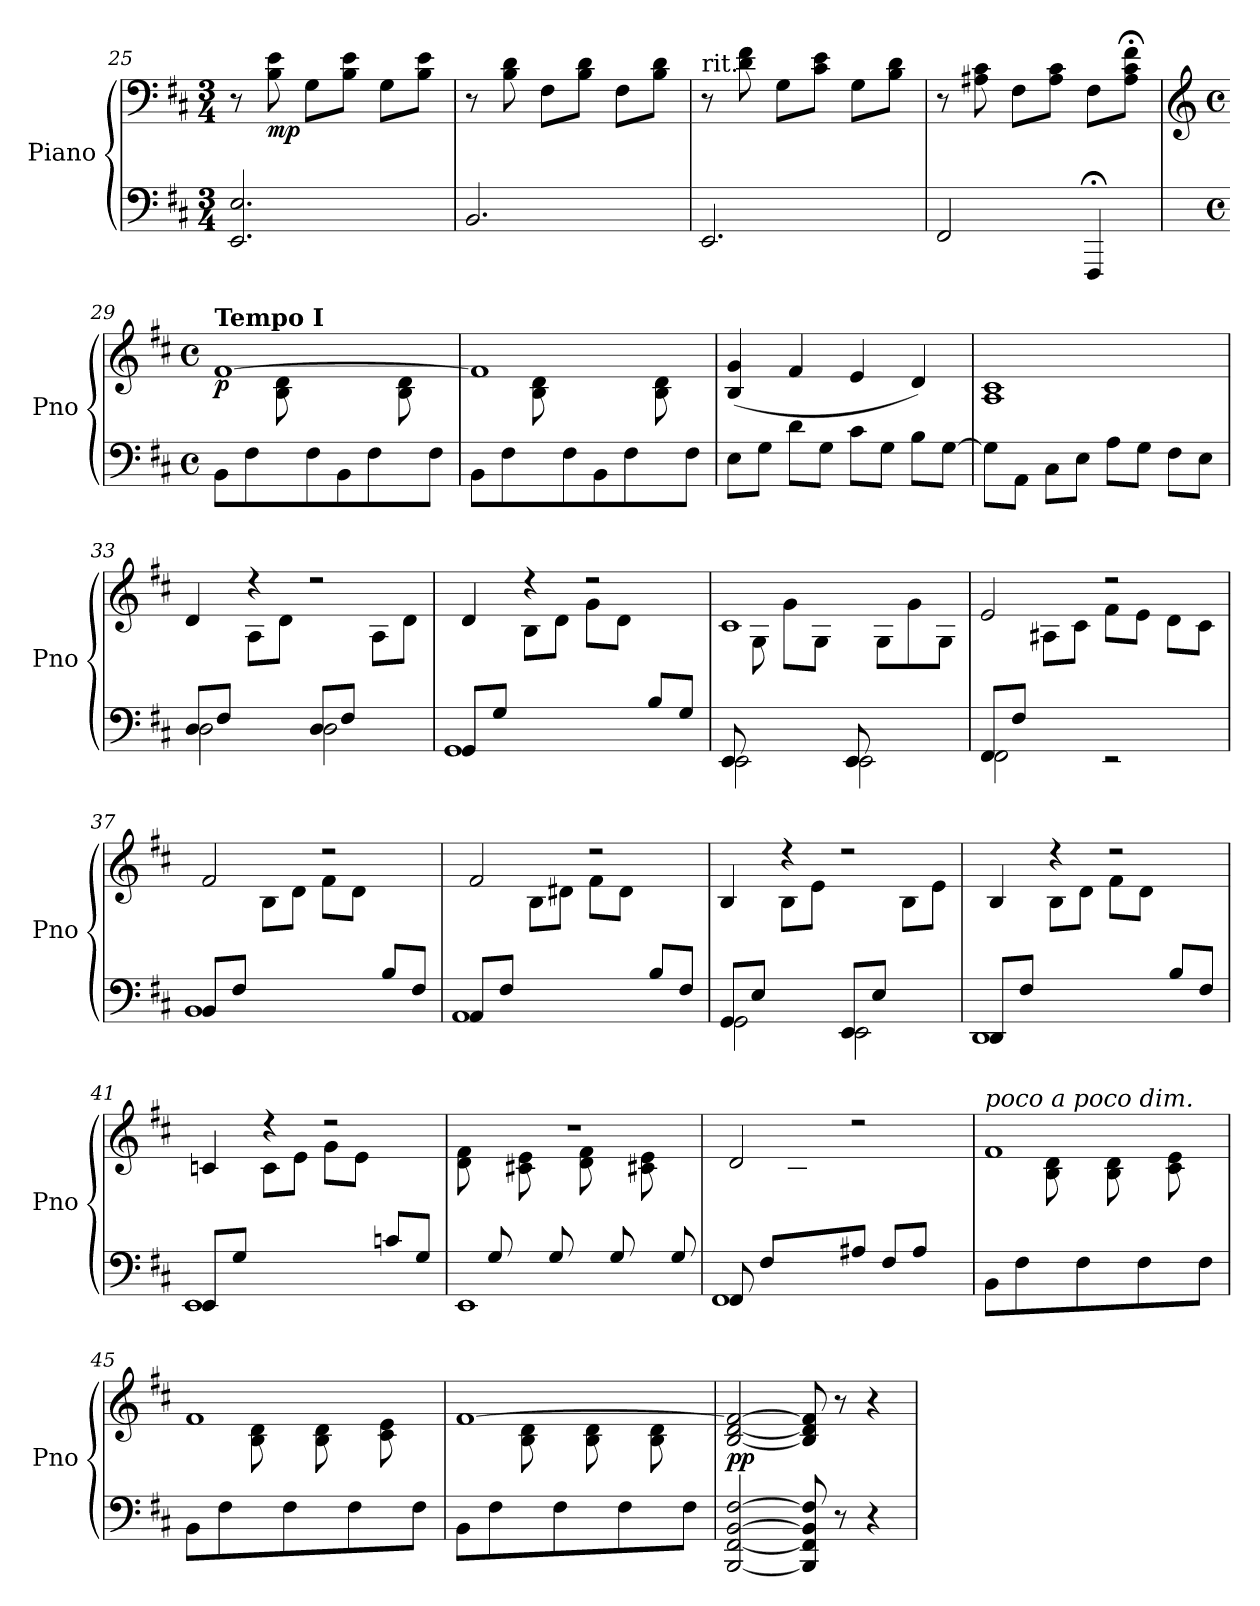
**kern	**kern	**dynam
*part1	*part1	*part1
*staff2	*staff1	*staff1/2
*I"Piano	*	*
*I'Pno	*	*
*clefF4	*clefF4	*
*k[f#c#]	*k[f#c#]	*
*M3/4	*M3/4	*
=25	=25	=25
2.EE/ 2.E/	8r	.
!	!	!LO:DY:b
.	8B\ 8e\	mp
.	8G\L	.
.	8B\ 8e\J	.
.	8G\L	.
.	8B\ 8e\J	.
=26	=26	=26
2.BB/	8r	.
.	8B\ 8d\	.
.	8F#\L	.
.	8B\ 8d\J	.
.	8F#\L	.
.	8B\ 8d\J	.
!!LO:PB:g=z
=27	=27	=27
!	!LO:TX:a:t=rit.	!
2.EE/	8r	.
.	8d\ 8f#\	.
.	8G\L	.
.	8c#\ 8e\J	.
.	8G\L	.
.	8B\ 8d\J	.
=28	=28	=28
2FF#/	8r	.
.	8A#X\ 8c#\	.
.	8F#\L	.
.	8A#\ 8c#\J	.
4FFF#;</	8F#\L	.
.	8A#;<\ 8c#;<\ 8f#;<\J	.
=29	=29	=29
*	*clefG2	*
*M4/4	*M4/4	*
*met(c)	*met(c)	*
*	*^	*
!	!LO:TX:a:B:t=Tempo I	!	!
!	!	!	!LO:DY:b
8BB\L	[1f#	4ryy	p
8F#\J	.	.	.
8ryy	.	8B\ 8d\	.
8F#\L	.	4.ryy	.
8BB\	.	.	.
8F#\J	.	.	.
8ryy	.	8B\ 8d\	.
8F#\J	.	8ryy	.
=30	=30	=30	=30
8BB\L	1f#]	4ryy	.
8F#\J	.	.	.
8ryy	.	8B\ 8d\	.
8F#\L	.	4.ryy	.
8BB\	.	.	.
8F#\J	.	.	.
8ryy	.	8B\ 8d\	.
8F#\J	.	8ryy	.
*	*v	*v	*
=31	=31	=31
8E\L	(4B/ 4g/	.
8G\J	.	.
8d\L	4f#/	.
8G\J	.	.
8c#\L	4e/	.
8G\J	.	.
8B\L	4d/)	.
[8G\J	.	.
!!LO:LB:g=z
=32	=32	=32
8G\L]	1A 1c#	.
8AA\J	.	.
8C#\L	.	.
8E\J	.	.
8A\L	.	.
8G\J	.	.
8F#\L	.	.
8E\J	.	.
=33	=33	=33
*^	*^	*
*	*^	*	*	*
8D/L	1rbyy	2D\	4d/	4ryy	.
8F#/J	.	.	.	.	.
4ryy	.	.	4r	8A\L	.
.	.	.	.	8d\J	.
8D/L	.	2D\	2r	4ryy	.
8F#/J	.	.	.	.	.
4ryy	.	.	.	8A\L	.
.	.	.	.	8d\J	.
=34	=34	=34	=34	=34	=34
8GG/L	1rbyy	1GG	4d/	4ryy	.
8G/J	.	.	.	.	.
2ryy	.	.	4r	8B\L	.
.	.	.	.	8d\J	.
.	.	.	2r	8g\L	.
.	.	.	.	8d\J	.
8B/L	.	.	.	4ryy	.
8G/J	.	.	.	.	.
=35	=35	=35	=35	=35	=35
8EE/	1rbyy	2EE\	1c#	8ryy	.
4.ryy	.	.	.	8G\	.
.	.	.	.	8g\L	.
.	.	.	.	8G\J	.
8EE/	.	2EE\	.	8ryy	.
4.ryy	.	.	.	8G\L	.
.	.	.	.	8g\	.
.	.	.	.	8G\J	.
!!LO:LB:g=z	!!
=36	=36	=36	=36	=36	=36
8FF#/L	1rbyy	2FF#\	2e/	4ryy	.
8F#/J	.	.	.	.	.
2.ryy	.	.	.	8A#X\L	.
.	.	.	.	8c#\J	.
.	.	2r	2r	8f#\L	.
.	.	.	.	8e\J	.
.	.	.	.	8d\L	.
.	.	.	.	8c#\J	.
=37	=37	=37	=37	=37	=37
8BB/L	1rbyy	1BB	2f#/	4ryy	.
8F#/J	.	.	.	.	.
2ryy	.	.	.	8B\L	.
.	.	.	.	8d\J	.
.	.	.	2r	8f#\L	.
.	.	.	.	8d\J	.
8B/L	.	.	.	4ryy	.
8F#/J	.	.	.	.	.
=38	=38	=38	=38	=38	=38
8AA/L	1rbyy	1AA	2f#/	4ryy	.
8F#/J	.	.	.	.	.
2ryy	.	.	.	8B\L	.
.	.	.	.	8d#X\J	.
.	.	.	2r	8f#\L	.
.	.	.	.	8d#\J	.
8B/L	.	.	.	4ryy	.
8F#/J	.	.	.	.	.
=39	=39	=39	=39	=39	=39
8GG/L	1rbyy	2GG\	4B/	4ryy	.
8E/J	.	.	.	.	.
4ryy	.	.	4r	8B\L	.
.	.	.	.	8e\J	.
8EE/L	.	2EE\	2r	4ryy	.
8E/J	.	.	.	.	.
4ryy	.	.	.	8B\L	.
.	.	.	.	8e\J	.
!!LO:PB:g=z	!!
=40	=40	=40	=40	=40	=40
8DD/L	1rbyy	1DD	4B/	4ryy	.
8F#/J	.	.	.	.	.
2ryy	.	.	4r	8B\L	.
.	.	.	.	8d\J	.
.	.	.	2r	8f#\L	.
.	.	.	.	8d\J	.
8B/L	.	.	.	4ryy	.
8F#/J	.	.	.	.	.
=41	=41	=41	=41	=41	=41
8EE/L	1rbyy	1EE	4cn/	4ryy	.
8G/J	.	.	.	.	.
2ryy	.	.	4r	8c\L	.
.	.	.	.	8e\J	.
.	.	.	2r	8g\L	.
.	.	.	.	8e\J	.
8c/L	.	.	.	4ryy	.
8G/J	.	.	.	.	.
=42	=42	=42	=42	=42	=42
8ryy	1rbyy	1EE	1r	8d\ 8f#\	.
8G/	.	.	.	8ryy	.
8ryy	.	.	.	8c#X\ 8e\	.
8G/	.	.	.	8ryy	.
8ryy	.	.	.	8d\ 8f#\	.
8G/	.	.	.	8ryy	.
8ryy	.	.	.	8c#X\ 8e\	.
8G/	.	.	.	8ryy	.
=43	=43	=43	=43	=43	=43
8FF#/	1rbyy	1FF#	2d/	4ryy	.
8F#/L	.	.	.	.	.
4ryy	.	.	.	8B\L	.
.	.	.	.	8d\J	.
8A#X/J	.	.	2r	4.ryy	.
8F#/L	.	.	.	.	.
8A#/J	.	.	.	.	.
8ryy	.	.	.	8e\J	.
*v	*v	*v	*	*	*
!!LO:LB:g=z	!!
=44	=44	=44	=44
!	!LO:TX:a:i:t=poco a poco dim.	!	!
8BB\L	1f#	4ryy	.
8F#\J	.	.	.
8ryy	.	8B\ 8d\	.
8F#\L	.	8ryy	.
8ryy	.	8B\ 8d\	.
8F#\J	.	8ryy	.
8ryy	.	8c#\ 8e\	.
8F#\J	.	8ryy	.
=45	=45	=45	=45
8BB\L	1f#	4ryy	.
8F#\J	.	.	.
8ryy	.	8B\ 8d\	.
8F#\L	.	8ryy	.
8ryy	.	8B\ 8d\	.
8F#\J	.	8ryy	.
8ryy	.	8c#\ 8e\	.
8F#\J	.	8ryy	.
=46	=46	=46	=46
8BB\L	[1f#	4ryy	.
8F#\J	.	.	.
8ryy	.	8B\ 8d\	.
8F#\L	.	8ryy	.
8ryy	.	8B\ 8d\	.
8F#\J	.	8ryy	.
8ryy	.	8B\ 8d\	.
8F#\J	.	8ryy	.
=47	=47	=47	=47
!	!	!	!LO:DY:a=2
*	*v	*v	*
[2BBB/ [2FF#/ [2BB/ [2F#/	[2B/ [2d/ 2f#/_	pp
8BBB/] 8FF#/] 8BB/] 8F#/]	8B/] 8d/] 8f#/]	.
8r	8r	.
4r	4r	.
=	=	=
*-	*-	*-
